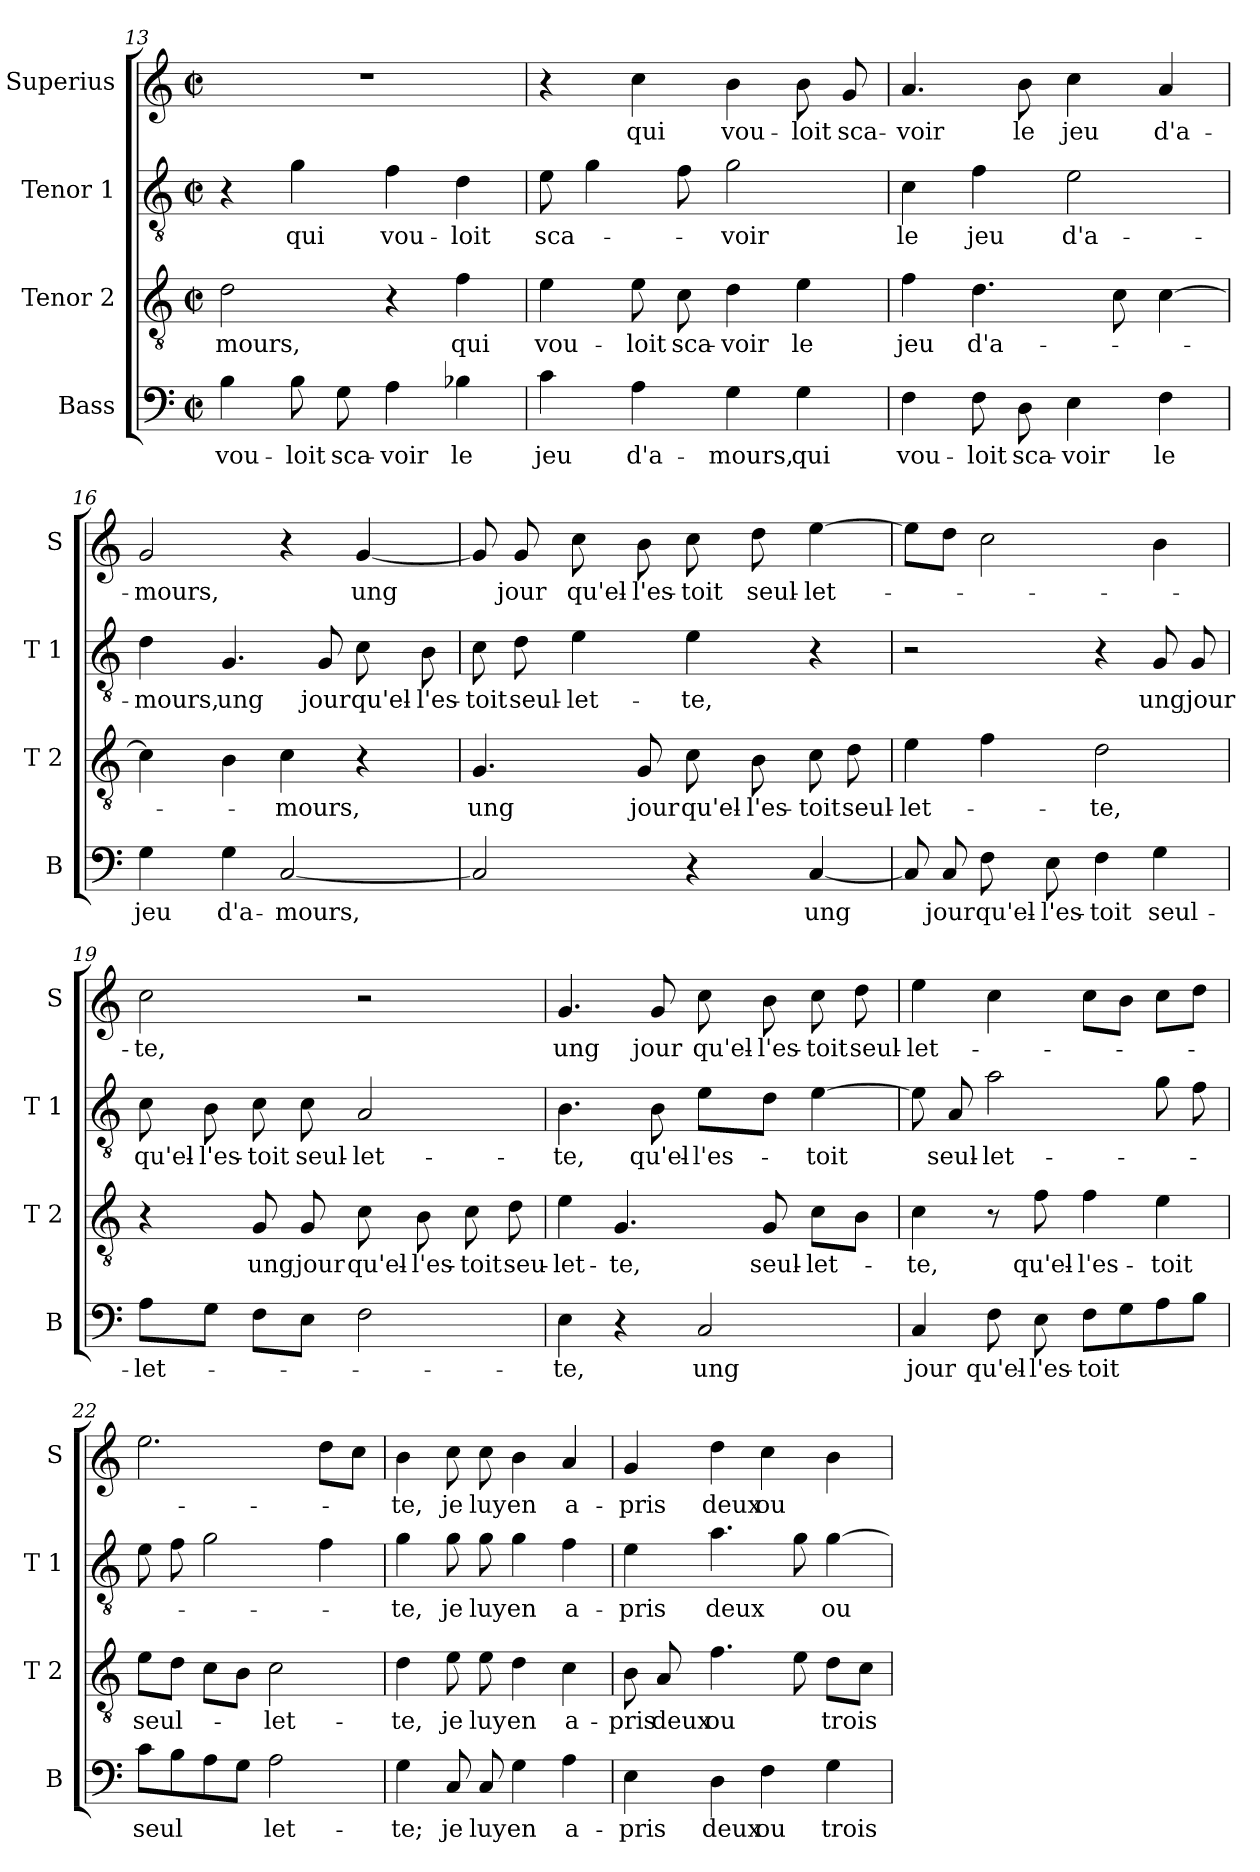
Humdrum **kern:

**kern	**text	**kern	**text	**kern	**text	**kern	**text
*part4	*part4	*part3	*part3	*part2	*part2	*part1	*part1
*staff4	*staff4	*staff3	*staff3	*staff2	*staff2	*staff1	*staff1
*I"Bass	*	*I"Tenor 2	*	*I"Tenor 1	*	*I"Superius	*
*I'B	*	*I'T 2	*	*I'T 1	*	*I'S	*
*clefF4	*	*clefGv2	*	*clefGv2	*	*clefG2	*
*k[]	*	*k[]	*	*k[]	*	*k[]	*
*C:	*	*C:	*	*C:	*	*C:	*
*M2/2	*	*M2/2	*	*M2/2	*	*M2/2	*
*met(c|)	*	*met(c|)	*	*met(c|)	*	*met(c|)	*
=13	=13	=13	=13	=13	=13	=13	=13
4B\	vou-	2d\	-mours,	4r	.	1r	.
8B\	-loit	.	.	4g\	qui	.	.
8G\	sca-	.	.	.	.	.	.
4A\	-voir	4r	.	4f\	vou-	.	.
4B-X\	le	4f\	qui	4d\	-loit	.	.
=14	=14	=14	=14	=14	=14	=14	=14
4c\	jeu	4e\	vou-	8e\	sca-	4r	.
.	.	.	.	4g\	.	.	.
4A\	d'a-	8e\	-loit	.	.	4cc\	qui
.	.	8c\	sca-	8f\	.	.	.
4G\	-mours,	4d\	-voir	2g\	-voir	4b\	vou-
4G\	qui	4e\	le	.	.	8b\	-loit
.	.	.	.	.	.	8g/	sca-
=15	=15	=15	=15	=15	=15	=15	=15
4F\	vou-	4f\	jeu	4c\	le	4.a/	-voir
8F\	-loit	4.d\	d'a-	4f\	jeu	.	.
8D\	sca-	.	.	.	.	8b\	le
4E\	-voir	.	.	2e\	d'a-	4cc\	jeu
.	.	8c\	.	.	.	.	.
4F\	le	[4c\	.	.	.	4a/	d'a-
!!LO:PB:g=z
=16	=16	=16	=16	=16	=16	=16	=16
4G\	jeu	4c\]	.	4d\	-mours,	2g/	-mours,
4G\	d'a-	4B\	.	4.G/	ung	.	.
[2C/	-mours,	4c\	-mours,	.	.	4r	.
.	.	.	.	8G/	jour	.	.
.	.	4r	.	8c\	qu'el-	[4g/	ung
.	.	.	.	8B\	-l'es-	.	.
=17	=17	=17	=17	=17	=17	=17	=17
2C/]	.	4.G/	ung	8c\	-toit	8g/]	.
.	.	.	.	8d\	seul-	8g/	jour
.	.	.	.	4e\	-let-	8cc\	qu'el-
.	.	8G/	jour	.	.	8b\	-l'es-
4r	.	8c\	qu'el-	4e\	-te,	8cc\	-toit
.	.	8B\	-l'es-	.	.	8dd\	seul-
[4C/	ung	8c\	-toit	4r	.	[4ee\	-let-
.	.	8d\	seul-	.	.	.	.
=18	=18	=18	=18	=18	=18	=18	=18
8C/]	.	4e\	-let-	2r	.	8ee\L]	.
8C/	jour	.	.	.	.	8dd\J	.
8F\	qu'el-	4f\	.	.	.	2cc\	.
8E\	-l'es-	.	.	.	.	.	.
4F\	-toit	2d\	-te,	4r	.	.	.
4G\	seul-	.	.	8G/	ung	4b\	.
.	.	.	.	8G/	jour	.	.
=19	=19	=19	=19	=19	=19	=19	=19
8A\L	-let-	4r	.	8c\	qu'el-	2cc\	-te,
8G\J	.	.	.	8B\	-l'es-	.	.
8F\L	.	8G/	ung	8c\	-toit	.	.
8E\J	.	8G/	jour	8c\	seul-	.	.
2F\	.	8c\	qu'el-	2A/	-let-	2r	.
.	.	8B\	-l'es-	.	.	.	.
.	.	8c\	-toit	.	.	.	.
.	.	8d\	seu-	.	.	.	.
!!LO:LB:g=z
=20	=20	=20	=20	=20	=20	=20	=20
4E\	-te,	4e\	-let-	4.B\	-te,	4.g/	ung
4r	.	4.G/	-te,	.	.	.	.
.	.	.	.	8B\	qu'el-	8g/	jour
2C/	ung	.	.	8e\L	-l'es-	8cc\	qu'el-
.	.	8G/	seul-	8d\J	.	8b\	-l'es-
.	.	8c\L	-let-	[4e\	-toit	8cc\	-toit
.	.	8B\J	.	.	.	8dd\	seul-
=21	=21	=21	=21	=21	=21	=21	=21
4C/	jour	4c\	-te,	8e\]	.	4ee\	-let-
.	.	.	.	8A/	seul-	.	.
8F\	qu'el-	8r	.	2a\	-let-	4cc\	.
8E\	-l'es-	8f\	qu'el-	.	.	.	.
8F\L	-toit	4f\	-l'es-	.	.	8cc\L	.
8G\	.	.	.	.	.	8b\J	.
8A\	.	4e\	-toit	8g\	.	8cc\L	.
8B\J	.	.	.	8f\	.	8dd\J	.
=22	=22	=22	=22	=22	=22	=22	=22
8c\L	seul	8e\L	seul-	8e\	.	2.ee\	.
8B\	.	8d\J	.	8f\	.	.	.
8A\	.	8c\L	.	2g\	.	.	.
8G\J	.	8B\J	.	.	.	.	.
2A\	let-	2c\	-let-	.	.	.	.
.	.	.	.	4f\	.	8dd\L	.
.	.	.	.	.	.	8cc\J	.
=23	=23	=23	=23	=23	=23	=23	=23
4G\	-te;	4d\	-te,	4g\	-te,	4b\	-te,
8C/	je	8e\	je	8g\	je	8cc\	je
8C/	luy	8e\	luy	8g\	luy	8cc\	luy
4G\	en	4d\	en	4g\	en	4b\	en
4A\	a-	4c\	a-	4f\	a-	4a/	a-
!!LO:LB:g=z
=24	=24	=24	=24	=24	=24	=24	=24
4E\	-pris	8B\	-pris	4e\	-pris	4g/	-pris
.	.	8A/	deux	.	.	.	.
4D\	deux	4.f\	ou	4.a\	deux	4dd\	deux
4F\	ou	.	.	.	.	4cc\	ou
.	.	8e\	.	8g\	.	.	.
4G\	trois	8d\L	trois	[4g\	ou	4b\	.
.	.	8c\J	.	.	.	.	.
=	=	=	=	=	=	=	=
*-	*-	*-	*-	*-	*-	*-	*-
